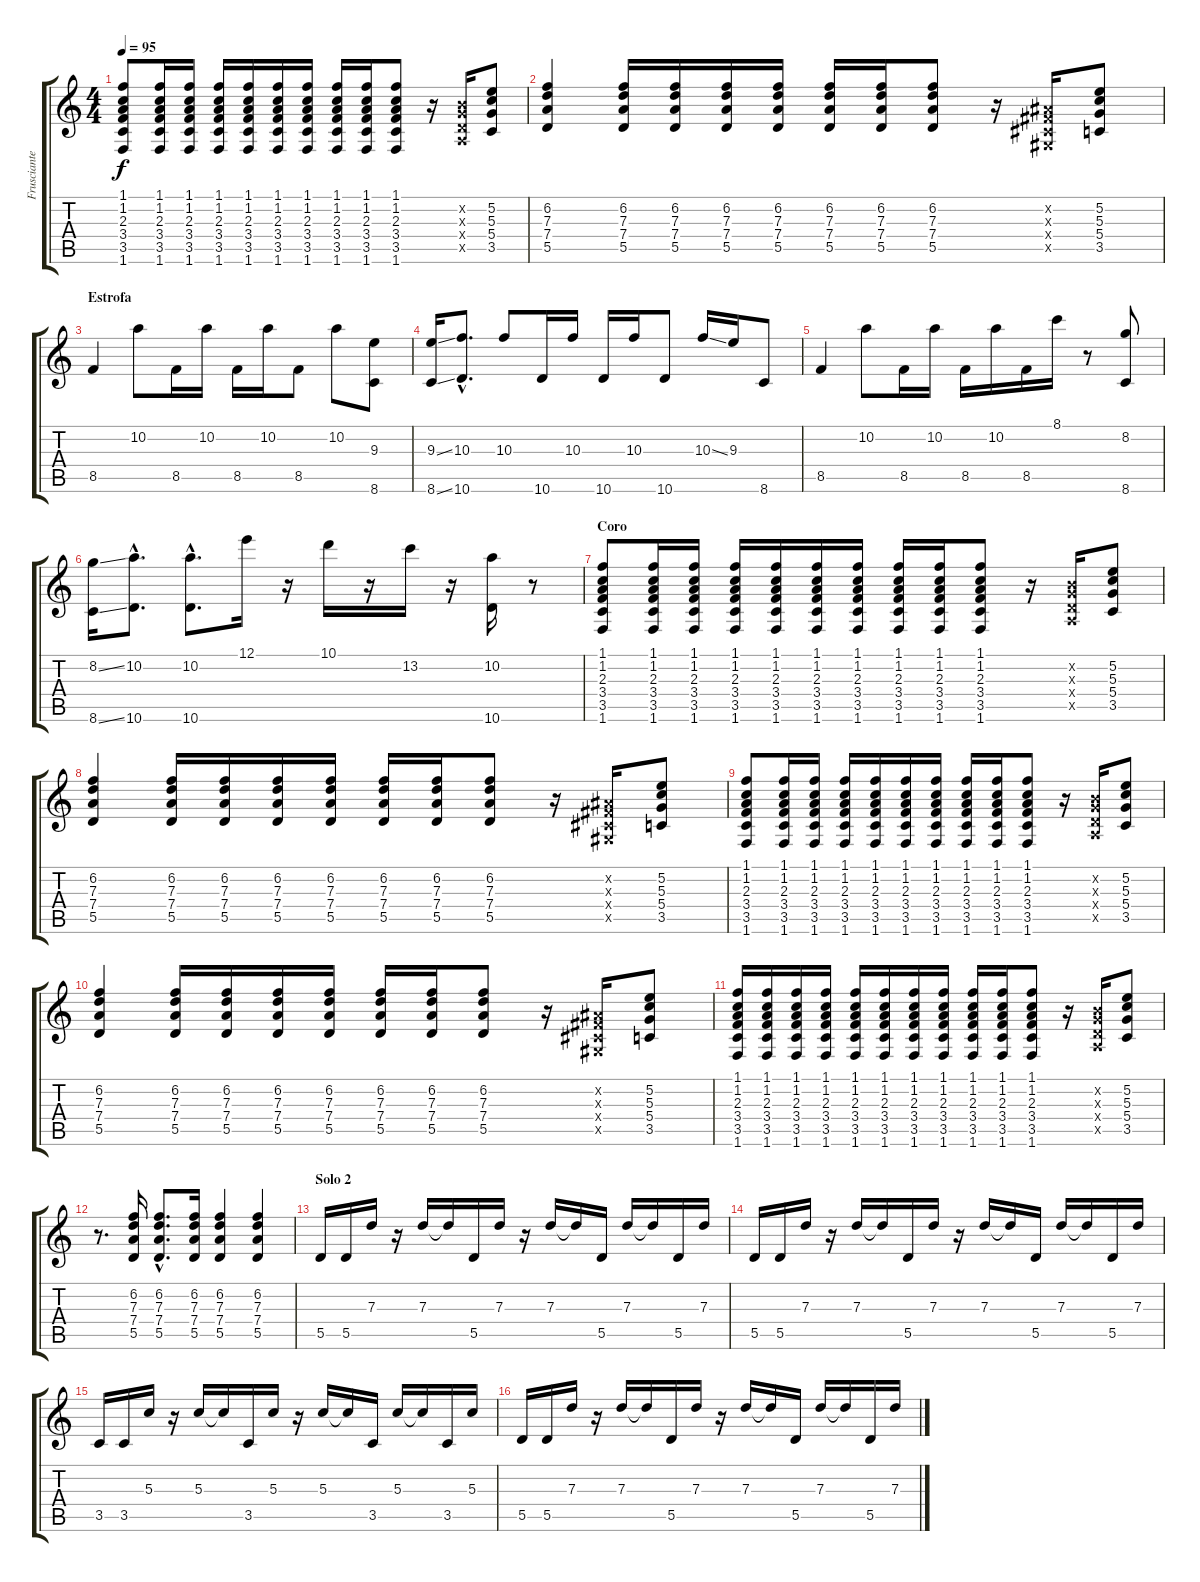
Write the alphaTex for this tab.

\track ("Frusciante - Guitar" "Frusciante") {instrument electricguitarclean}
\staff {score tabs}
\tuning (E4 B3 G3 D3 A2 E2) {hide}
\ts (4 4)
\tempo 95
\clef g2
\ks c
(1.1 1.2 2.3 3.4 3.5 1.6).8{dy f} (1.1 1.2 2.3 3.4 3.5 1.6).16 (1.1 1.2 2.3 3.4 3.5 1.6).16 (1.1 1.2 2.3 3.4 3.5 1.6).16 (1.1 1.2 2.3 3.4 3.5 1.6).16 (1.1 1.2 2.3 3.4 3.5 1.6).16 (1.1 1.2 2.3 3.4 3.5 1.6).16 (1.1 1.2 2.3 3.4 3.5 1.6).16 (1.1 1.2 2.3 3.4 3.5 1.6).16 (1.1 1.2 2.3 3.4 3.5 1.6).8 r.16 (0.2{x} 0.3{x} 0.4{x} 0.5{x}).16 (5.2 5.3 5.4 3.5).8 |
(6.2 7.3 7.4 5.5).4 (6.2 7.3 7.4 5.5).16 (6.2 7.3 7.4 5.5).16 (6.2 7.3 7.4 5.5).16 (6.2 7.3 7.4 5.5).16 (6.2 7.3 7.4 5.5).16 (6.2 7.3 7.4 5.5).16 (6.2 7.3 7.4 5.5).8 r.16 (-1.2{x} -1.3{x} -1.4{x} -1.5{x}).16 (5.2 5.3 5.4 3.5).8 |
\section ("" "Estrofa")
8.5.4 10.2.8 8.5.16 10.2.16 8.5.16 10.2.16 8.5.8 10.2.8 (9.3 8.6).8 |
(9.3{ss} 8.6{ss}).16 (10.3{hac} 10.6{hac}).8{d} 10.3.8 10.6.16 10.3.16 10.6.16 10.3.16 10.6.8 10.3{ss}.16 9.3.16 8.6.8 |
8.5.4 10.2.8 8.5.16 10.2.16 8.5.16 10.2.16 8.5.16 8.1.16 r.8 (8.2 8.6).8 |
(8.2{ss} 8.6{ss}).16 (10.2{hac} 10.6{hac}).8{d} (10.2{hac} 10.6{hac}).8{d} 12.1.16 r.16 10.1.16 r.16 13.2.16 r.16 (10.2 10.6).16 r.8 |
\section ("" "Coro")
(1.1 1.2 2.3 3.4 3.5 1.6).8 (1.1 1.2 2.3 3.4 3.5 1.6).16 (1.1 1.2 2.3 3.4 3.5 1.6).16 (1.1 1.2 2.3 3.4 3.5 1.6).16 (1.1 1.2 2.3 3.4 3.5 1.6).16 (1.1 1.2 2.3 3.4 3.5 1.6).16 (1.1 1.2 2.3 3.4 3.5 1.6).16 (1.1 1.2 2.3 3.4 3.5 1.6).16 (1.1 1.2 2.3 3.4 3.5 1.6).16 (1.1 1.2 2.3 3.4 3.5 1.6).8 r.16 (0.2{x} 0.3{x} 0.4{x} 0.5{x}).16 (5.2 5.3 5.4 3.5).8 |
(6.2 7.3 7.4 5.5).4 (6.2 7.3 7.4 5.5).16 (6.2 7.3 7.4 5.5).16 (6.2 7.3 7.4 5.5).16 (6.2 7.3 7.4 5.5).16 (6.2 7.3 7.4 5.5).16 (6.2 7.3 7.4 5.5).16 (6.2 7.3 7.4 5.5).8 r.16 (-1.2{x} -1.3{x} -1.4{x} -1.5{x}).16 (5.2 5.3 5.4 3.5).8 |
(1.1 1.2 2.3 3.4 3.5 1.6).8 (1.1 1.2 2.3 3.4 3.5 1.6).16 (1.1 1.2 2.3 3.4 3.5 1.6).16 (1.1 1.2 2.3 3.4 3.5 1.6).16 (1.1 1.2 2.3 3.4 3.5 1.6).16 (1.1 1.2 2.3 3.4 3.5 1.6).16 (1.1 1.2 2.3 3.4 3.5 1.6).16 (1.1 1.2 2.3 3.4 3.5 1.6).16 (1.1 1.2 2.3 3.4 3.5 1.6).16 (1.1 1.2 2.3 3.4 3.5 1.6).8 r.16 (0.2{x} 0.3{x} 0.4{x} 0.5{x}).16 (5.2 5.3 5.4 3.5).8 |
(6.2 7.3 7.4 5.5).4 (6.2 7.3 7.4 5.5).16 (6.2 7.3 7.4 5.5).16 (6.2 7.3 7.4 5.5).16 (6.2 7.3 7.4 5.5).16 (6.2 7.3 7.4 5.5).16 (6.2 7.3 7.4 5.5).16 (6.2 7.3 7.4 5.5).8 r.16 (-1.2{x} -1.3{x} -1.4{x} -1.5{x}).16 (5.2 5.3 5.4 3.5).8 |
(1.1 1.2 2.3 3.4 3.5 1.6).16 (1.1 1.2 2.3 3.4 3.5 1.6).16 (1.1 1.2 2.3 3.4 3.5 1.6).16 (1.1 1.2 2.3 3.4 3.5 1.6).16 (1.1 1.2 2.3 3.4 3.5 1.6).16 (1.1 1.2 2.3 3.4 3.5 1.6).16 (1.1 1.2 2.3 3.4 3.5 1.6).16 (1.1 1.2 2.3 3.4 3.5 1.6).16 (1.1 1.2 2.3 3.4 3.5 1.6).16 (1.1 1.2 2.3 3.4 3.5 1.6).16 (1.1 1.2 2.3 3.4 3.5 1.6).8 r.16 (0.2{x} 0.3{x} 0.4{x} 0.5{x}).16 (5.2 5.3 5.4 3.5).8 |
r.8{d} (6.2 7.3 7.4 5.5).16 (6.2{hac} 7.3{hac} 7.4{hac} 5.5{hac}).8{d} (6.2 7.3 7.4 5.5).16 (6.2 7.3 7.4 5.5).4 (6.2 7.3 7.4 5.5).4 |
\section ("" "Solo 2")
5.5.16 5.5.16 7.3.16 r.16 7.3.16 7.3{t}.16 5.5.16 7.3.16 r.16 7.3.16 7.3{t}.16 5.5.16 7.3.16 7.3{t}.16 5.5.16 7.3.16 |
5.5.16 5.5.16 7.3.16 r.16 7.3.16 7.3{t}.16 5.5.16 7.3.16 r.16 7.3.16 7.3{t}.16 5.5.16 7.3.16 7.3{t}.16 5.5.16 7.3.16 |
3.5.16 3.5.16 5.3.16 r.16 5.3.16 5.3{t}.16 3.5.16 5.3.16 r.16 5.3.16 5.3{t}.16 3.5.16 5.3.16 5.3{t}.16 3.5.16 5.3.16 |
5.5.16 5.5.16 7.3.16 r.16 7.3.16 7.3{t}.16 5.5.16 7.3.16 r.16 7.3.16 7.3{t}.16 5.5.16 7.3.16 7.3{t}.16 5.5.16 7.3.16
